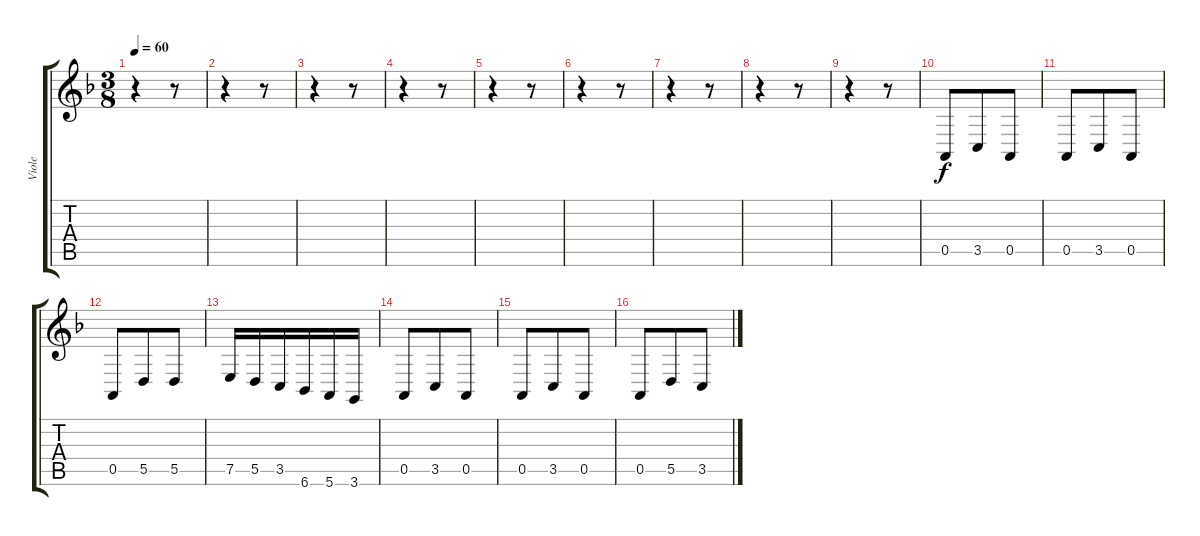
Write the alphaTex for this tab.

\track ("Viole" "Viole") {instrument viola}
\staff {score tabs}
\tuning (E4 B3 G3 D3 A2 E2) {hide}
\ts (3 8)
\tempo 60
\clef g2
\ks f
r.4{dy f} r.8 |
r.4 r.8 |
r.4 r.8 |
r.4 r.8 |
r.4 r.8 |
r.4 r.8 |
r.4 r.8 |
r.4 r.8 |
r.4 r.8 |
0.5.8 3.5.8 0.5.8 |
0.5.8 3.5.8 0.5.8 |
0.5.8 5.5.8 5.5.8 |
7.5.16 5.5.16 3.5.16 6.6.16 5.6.16 3.6.16 |
0.5.8 3.5.8 0.5.8 |
0.5.8 3.5.8 0.5.8 |
0.5.8 5.5.8 3.5.8
